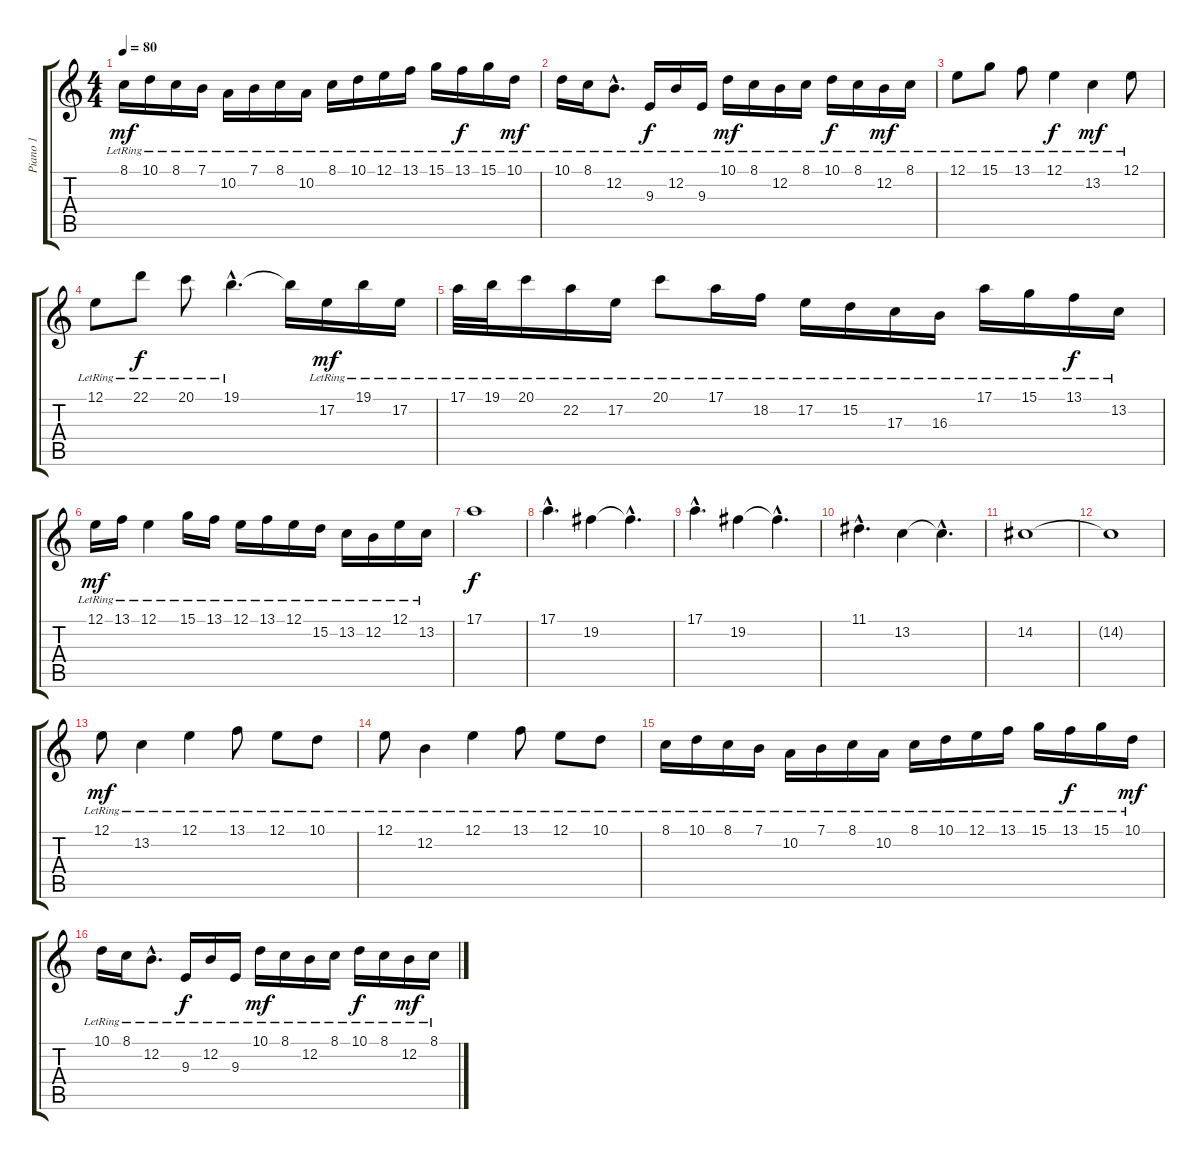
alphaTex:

\track ("Piano 1" "Piano 1") {instrument acousticgrandpiano}
\staff {score tabs}
\tuning (E4 B3 G3 D3 A2 E2) {hide}
\ts (4 4)
\tempo 80
\clef g2
\ks c
8.1{lr}.16{dy mf} 10.1{lr}.16 8.1{lr}.16 7.1{lr}.16 10.2{lr}.16 7.1{lr}.16 8.1{lr}.16 10.2{lr}.16 8.1{lr}.16 10.1{lr}.16 12.1{lr}.16 13.1{lr}.16 15.1{lr}.16 13.1{lr}.16{dy f} 15.1{lr}.16 10.1{lr}.16{dy mf} |
10.1{lr}.16 8.1{lr}.16 12.2{hac lr}.8{d} 9.3{lr}.16{dy f} 12.2{lr}.16 9.3{lr}.16 10.1{lr}.16{dy mf} 8.1{lr}.16 12.2{lr}.16 8.1{lr}.16 10.1{lr}.16{dy f} 8.1{lr}.16 12.2{lr}.16{dy mf} 8.1{lr}.16 |
12.1{lr}.8 15.1{lr}.8 13.1{lr}.8 12.1{lr}.4{dy f} 13.2{lr}.4{dy mf} 12.1{lr}.8 |
12.1{lr}.8 22.1{lr}.8{dy f} 20.1{lr}.8 19.1{hac lr}.4{d} 19.1{t}.16 17.2{lr}.16{dy mf} 19.1{lr}.16 17.2{lr}.16 |
17.1{lr}.32 19.1{lr}.32 20.1{lr}.16 22.2{lr}.16 17.2{lr}.16 20.1{lr}.8 17.1{lr}.16 18.2{lr}.16 17.2{lr}.16 15.2{lr}.16 17.3{lr}.16 16.3{lr}.16 17.1{lr}.16 15.1{lr}.16 13.1{lr}.16{dy f} 13.2{lr}.16 |
12.1{lr}.16{dy mf} 13.1{lr}.16 12.1{lr}.4 15.1{lr}.16 13.1{lr}.16 12.1{lr}.16 13.1{lr}.16 12.1{lr}.16 15.2{lr}.16 13.2{lr}.16 12.2{lr}.16 12.1{lr}.16 13.2{lr}.16 |
17.1.1{dy f} |
17.1{hac}.4{d} 19.2.4 19.2{hac t}.4{d} |
17.1{hac}.4{d} 19.2.4 19.2{hac t}.4{d} |
11.1{hac}.4{d} 13.2.4 13.2{hac t}.4{d} |
14.2.1 |
14.2{t}.1 |
12.1{lr}.8{dy mf} 13.2{lr}.4 12.1{lr}.4 13.1{lr}.8 12.1{lr}.8 10.1{lr}.8 |
12.1{lr}.8 12.2{lr}.4 12.1{lr}.4 13.1{lr}.8 12.1{lr}.8 10.1{lr}.8 |
8.1{lr}.16 10.1{lr}.16 8.1{lr}.16 7.1{lr}.16 10.2{lr}.16 7.1{lr}.16 8.1{lr}.16 10.2{lr}.16 8.1{lr}.16 10.1{lr}.16 12.1{lr}.16 13.1{lr}.16 15.1{lr}.16 13.1{lr}.16{dy f} 15.1{lr}.16 10.1{lr}.16{dy mf} |
10.1{lr}.16 8.1{lr}.16 12.2{hac lr}.8{d} 9.3{lr}.16{dy f} 12.2{lr}.16 9.3{lr}.16 10.1{lr}.16{dy mf} 8.1{lr}.16 12.2{lr}.16 8.1{lr}.16 10.1{lr}.16{dy f} 8.1{lr}.16 12.2{lr}.16{dy mf} 8.1{lr}.16
